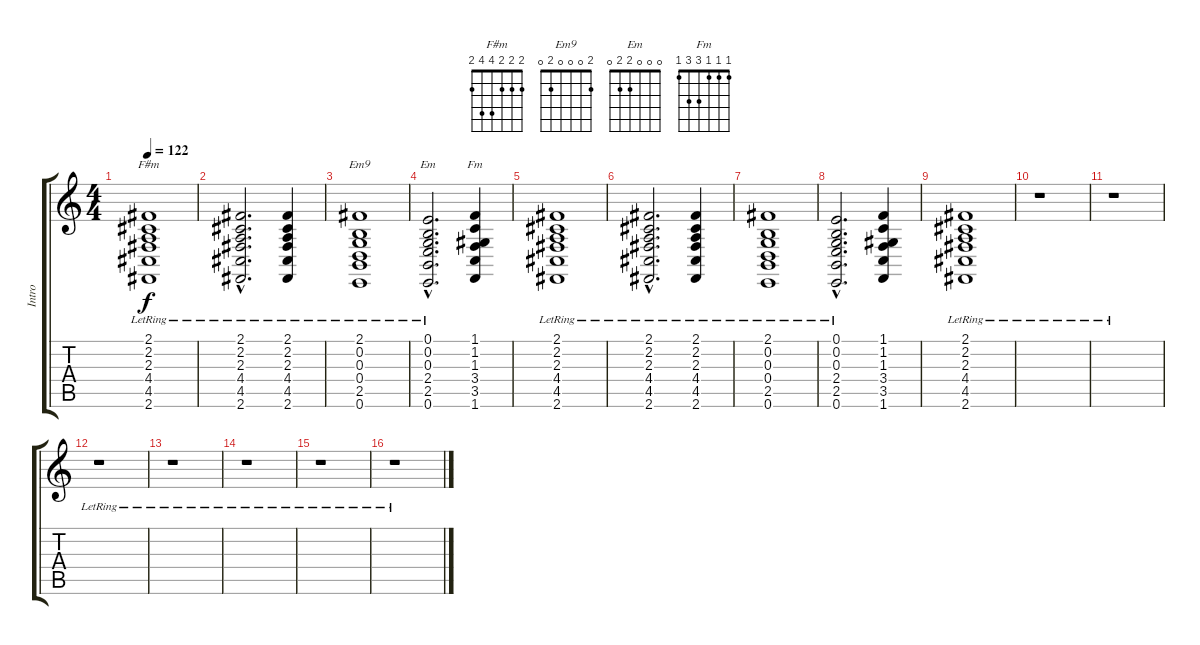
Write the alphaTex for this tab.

\track ("Intro" "Intro") {instrument fx2soundtrack}
\staff {score tabs}
\tuning (E4 B3 G3 D3 A2 E2) {hide}
\chord ("F#m" 2 2 2 4 4 2)
\chord ("Em9" 2 0 0 0 2 0)
\chord ("Em" 0 0 0 2 2 0)
\chord ("Fm" 1 1 1 3 3 1)
\ts (4 4)
\tempo 122
\clef g2
\ks c
(2.1{lr} 2.2{lr} 2.3{lr} 4.4{lr} 4.5{lr} 2.6{lr}).1{ch "F#m" dy f instrument fx2soundtrack} |
(2.1{hac lr} 2.2{hac lr} 2.3{hac lr} 4.4{hac lr} 4.5{hac lr} 2.6{hac lr}).2{d} (2.1{lr} 2.2{lr} 2.3{lr} 4.4{lr} 4.5{lr} 2.6{lr}).4 |
(2.1{lr} 0.2{lr} 0.3{lr} 0.4{lr} 2.5{lr} 0.6{lr}).1{ch "Em9"} |
(0.1{hac lr} 0.2{hac lr} 0.3{hac lr} 2.4{hac lr} 2.5{hac lr} 0.6{hac lr}).2{d ch "Em"} (1.1 1.2 1.3 3.4 3.5 1.6).4{ch "Fm"} |
(2.1{lr} 2.2{lr} 2.3{lr} 4.4{lr} 4.5{lr} 2.6{lr}).1 |
(2.1{hac lr} 2.2{hac lr} 2.3{hac lr} 4.4{hac lr} 4.5{hac lr} 2.6{hac lr}).2{d} (2.1{lr} 2.2{lr} 2.3{lr} 4.4{lr} 4.5{lr} 2.6{lr}).4 |
(2.1{lr} 0.2{lr} 0.3{lr} 0.4{lr} 2.5{lr} 0.6{lr}).1 |
(0.1{hac lr} 0.2{hac lr} 0.3{hac lr} 2.4{hac lr} 2.5{hac lr} 0.6{hac lr}).2{d} (1.1 1.2 1.3 3.4 3.5 1.6).4 |
(2.1{lr} 2.2{lr} 2.3{lr} 4.4{lr} 4.5{lr} 2.6{lr}).1 |
r.1 |
r.1 |
r.1 |
r.1 |
r.1 |
r.1 |
r.1
